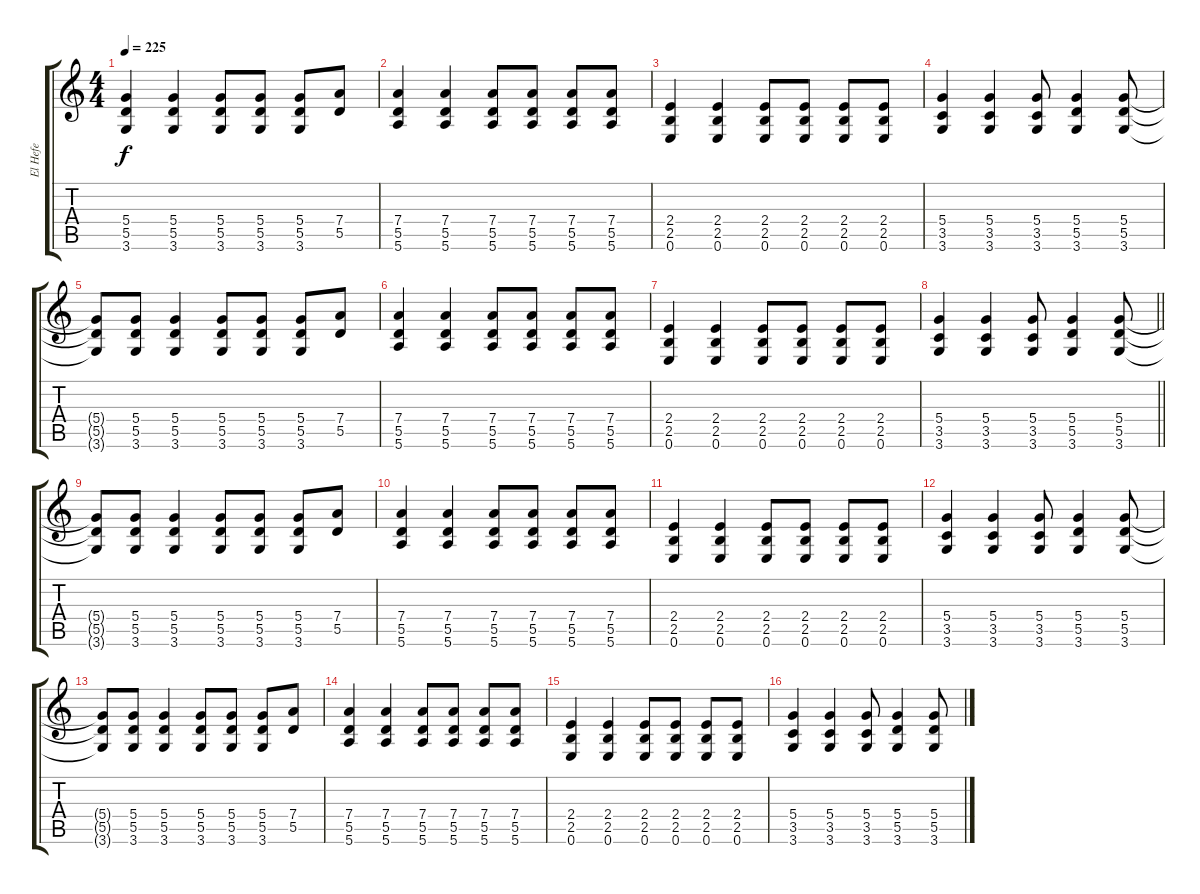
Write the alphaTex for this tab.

\track ("El Hefe" "El Hefe") {instrument distortionguitar}
\staff {score tabs}
\tuning (E4 B3 G3 D3 A2 E2) {hide}
\ts (4 4)
\tempo 225
\clef g2
\ks c
(5.4{t} 5.5{t} 3.6{t}).4{dy f} (5.4 5.5 3.6).4 (5.4 5.5 3.6).8 (5.4 5.5 3.6).8 (5.4 5.5 3.6).8 (7.4 5.5).8 |
(7.4 5.5 5.6).4 (7.4 5.5 5.6).4 (7.4 5.5 5.6).8 (7.4 5.5 5.6).8 (7.4 5.5 5.6).8 (7.4 5.5 5.6).8 |
(2.4 2.5 0.6).4 (2.4 2.5 0.6).4 (2.4 2.5 0.6).8 (2.4 2.5 0.6).8 (2.4 2.5 0.6).8 (2.4 2.5 0.6).8 |
(5.4 3.5 3.6).4 (5.4 3.5 3.6).4 (5.4 3.5 3.6).8 (5.4 5.5 3.6).4 (5.4 5.5 3.6).8 |
(5.4{t} 5.5{t} 3.6{t}).8 (5.4 5.5 3.6).8 (5.4 5.5 3.6).4 (5.4 5.5 3.6).8 (5.4 5.5 3.6).8 (5.4 5.5 3.6).8 (7.4 5.5).8 |
(7.4 5.5 5.6).4 (7.4 5.5 5.6).4 (7.4 5.5 5.6).8 (7.4 5.5 5.6).8 (7.4 5.5 5.6).8 (7.4 5.5 5.6).8 |
(2.4 2.5 0.6).4 (2.4 2.5 0.6).4 (2.4 2.5 0.6).8 (2.4 2.5 0.6).8 (2.4 2.5 0.6).8 (2.4 2.5 0.6).8 |
\barLineRight lightlight
(5.4 3.5 3.6).4 (5.4 3.5 3.6).4 (5.4 3.5 3.6).8 (5.4 5.5 3.6).4 (5.4 5.5 3.6).8 |
(5.4{t} 5.5{t} 3.6{t}).8 (5.4 5.5 3.6).8 (5.4 5.5 3.6).4 (5.4 5.5 3.6).8 (5.4 5.5 3.6).8 (5.4 5.5 3.6).8 (7.4 5.5).8 |
(7.4 5.5 5.6).4 (7.4 5.5 5.6).4 (7.4 5.5 5.6).8 (7.4 5.5 5.6).8 (7.4 5.5 5.6).8 (7.4 5.5 5.6).8 |
(2.4 2.5 0.6).4 (2.4 2.5 0.6).4 (2.4 2.5 0.6).8 (2.4 2.5 0.6).8 (2.4 2.5 0.6).8 (2.4 2.5 0.6).8 |
(5.4 3.5 3.6).4 (5.4 3.5 3.6).4 (5.4 3.5 3.6).8 (5.4 5.5 3.6).4 (5.4 5.5 3.6).8 |
(5.4{t} 5.5{t} 3.6{t}).8 (5.4 5.5 3.6).8 (5.4 5.5 3.6).4 (5.4 5.5 3.6).8 (5.4 5.5 3.6).8 (5.4 5.5 3.6).8 (7.4 5.5).8 |
(7.4 5.5 5.6).4 (7.4 5.5 5.6).4 (7.4 5.5 5.6).8 (7.4 5.5 5.6).8 (7.4 5.5 5.6).8 (7.4 5.5 5.6).8 |
(2.4 2.5 0.6).4 (2.4 2.5 0.6).4 (2.4 2.5 0.6).8 (2.4 2.5 0.6).8 (2.4 2.5 0.6).8 (2.4 2.5 0.6).8 |
(5.4 3.5 3.6).4 (5.4 3.5 3.6).4 (5.4 3.5 3.6).8 (5.4 5.5 3.6).4 (5.4 5.5 3.6).8
